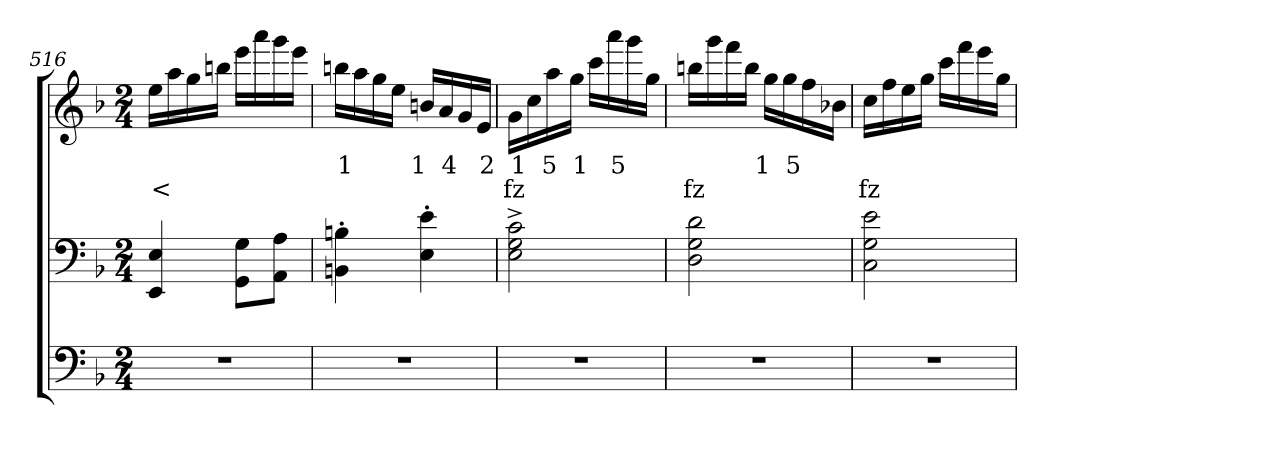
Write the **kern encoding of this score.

**kern	**kern	**kern	**text	**text
*part3	*part2	*part1	*part1	*part1
*staff3	*staff2	*staff1	*staff1	*staff1
*clefF4	*clefF4	*clefG2	*	*
*k[b-]	*k[b-]	*k[b-]	*	*
*M2/4	*M2/4	*M2/4	*	*
=516	=516	=516	=516	=516
2r	4E 4EE	16eeLL	.	<
.	.	16aa	.	.
.	.	16gg	.	.
.	.	16bbnJJ	.	.
.	8G 8GGL	16eeeLL	.	.
.	.	16aaa	.	.
.	8A 8AAJ	16ggg	.	.
.	.	16eeeJJ	.	.
=517	=517	=517	=517	=517
2r	4Bn'> 4BBn'>	16bbnLL	1	.
.	.	16aa	.	.
.	.	16gg	.	.
.	.	16eeJJ	.	.
.	4e'> 4E'>	16bnLL	1	.
.	.	16a	4	.
.	.	16g	.	.
.	.	16eJJ	2	.
=518	=518	=518	=518	=518
2r	2c^> 2G^> 2E^>	16gLL	1	fz
.	.	16cc	.	.
.	.	16aa	5	.
.	.	16ggJJ	1	.
.	.	16cccLL	.	.
.	.	16aaa	5	.
.	.	16ggg	.	.
.	.	16ggJJ	.	.
=519	=519	=519	=519	=519
2r	2d 2G 2D	16bbnLL	.	fz
.	.	16ggg	.	.
.	.	16fff	.	.
.	.	16bbJJ	.	.
.	.	16ggLL	1	.
.	.	16gg	5	.
.	.	16ff	.	.
.	.	16b-XJJ	.	.
=520	=520	=520	=520	=520
2r	2e 2G 2C	16ccLL	.	fz
.	.	16ff	.	.
.	.	16ee	.	.
.	.	16ggJJ	.	.
.	.	16cccLL	.	.
.	.	16fff	.	.
.	.	16eee	.	.
.	.	16ggJJ	.	.
=	=	=	=	=
*-	*-	*-	*-	*-
